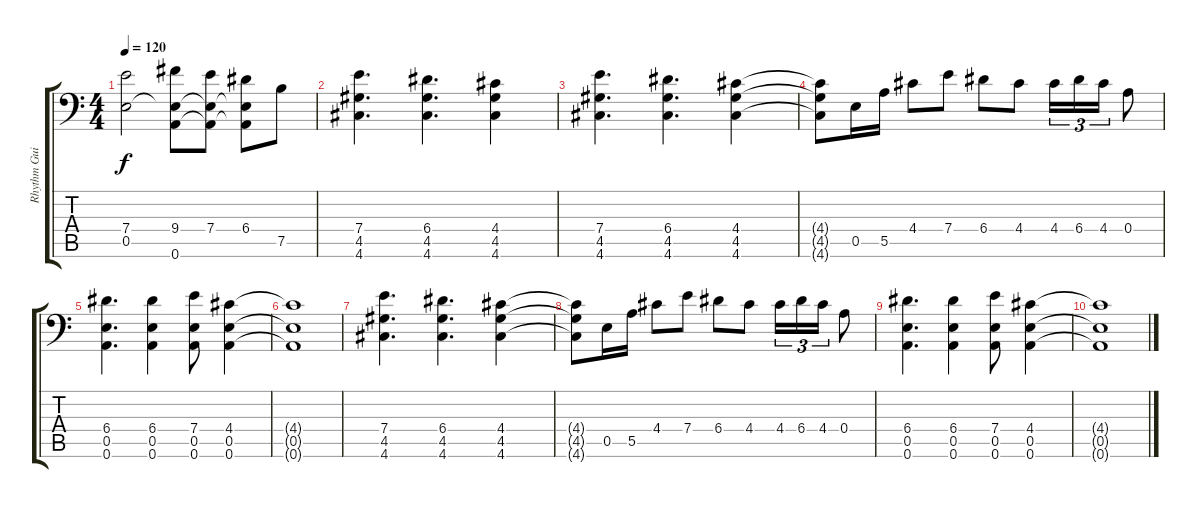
\track ("Rhythm Guitar" "Rhythm Gui") {instrument distortionguitar}
\staff {score tabs}
\tuning (B3 Gb3 D3 A2 E2 A1) {hide}
\ts (4 4)
\tempo 120
\clef f4
\ks c
(7.4{t} 0.5{t}).2{dy f} (9.4 0.5{t} 0.6{t}).8 (7.4 0.5{t} 0.6{t}).8 (6.4 0.5{t} 0.6{t}).8 7.5.8 |
(7.4 4.5 4.6).4{d} (6.4 4.5 4.6).4{d} (4.4 4.5 4.6).4 |
(7.4 4.5 4.6).4{d} (6.4 4.5 4.6).4{d} (4.4 4.5 4.6).4 |
(4.4{t} 4.5{t} 4.6{t}).8 0.5.16 5.5.16 4.4.8 7.4.8 6.4.8 4.4.8 4.4.16{tu (3 2)} 6.4.16{tu (3 2)} 4.4.16{tu (3 2)} 0.4.8 |
(6.4 0.5 0.6).4{d} (6.4 0.5 0.6).4 (7.4 0.5 0.6).8 (4.4 0.5 0.6).4 |
(4.4{t} 0.5{t} 0.6{t}).1 |
(7.4 4.5 4.6).4{d} (6.4 4.5 4.6).4{d} (4.4 4.5 4.6).4 |
(4.4{t} 4.5{t} 4.6{t}).8 0.5.16 5.5.16 4.4.8 7.4.8 6.4.8 4.4.8 4.4.16{tu (3 2)} 6.4.16{tu (3 2)} 4.4.16{tu (3 2)} 0.4.8 |
(6.4 0.5 0.6).4{d} (6.4 0.5 0.6).4 (7.4 0.5 0.6).8 (4.4 0.5 0.6).4 |
(4.4{t} 0.5{t} 0.6{t}).1
